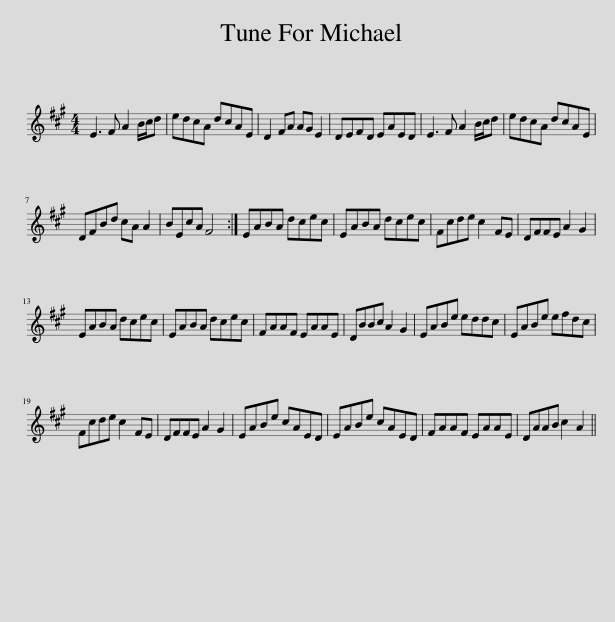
X:1
L:1/8
M:4/4
I:linebreak $
K:A
V:1 treble
V:1
 E3 F A2 B/c/d | edcA dcAE | D2 FA AG E2 | DEFD EAED | E3 F A2 B/c/d | %5
 edcA dcAE |$ DFBd cA A2 | BEcA F4 :| EABA dcec | EABA dcec | %10
 Fcde c2 FE | DFFE A2 G2 |$ EABA dcec | EABA dcec | FAAF EAAE | %15
 DBBc A2 G2 | EABe eddc | EABe efdc |$ Fcde c2 FE | DFFE A2 G2 | %20
 EABe cAED | EABe cAED | FAAF EAAE | DAAB c2 A2 || %24
